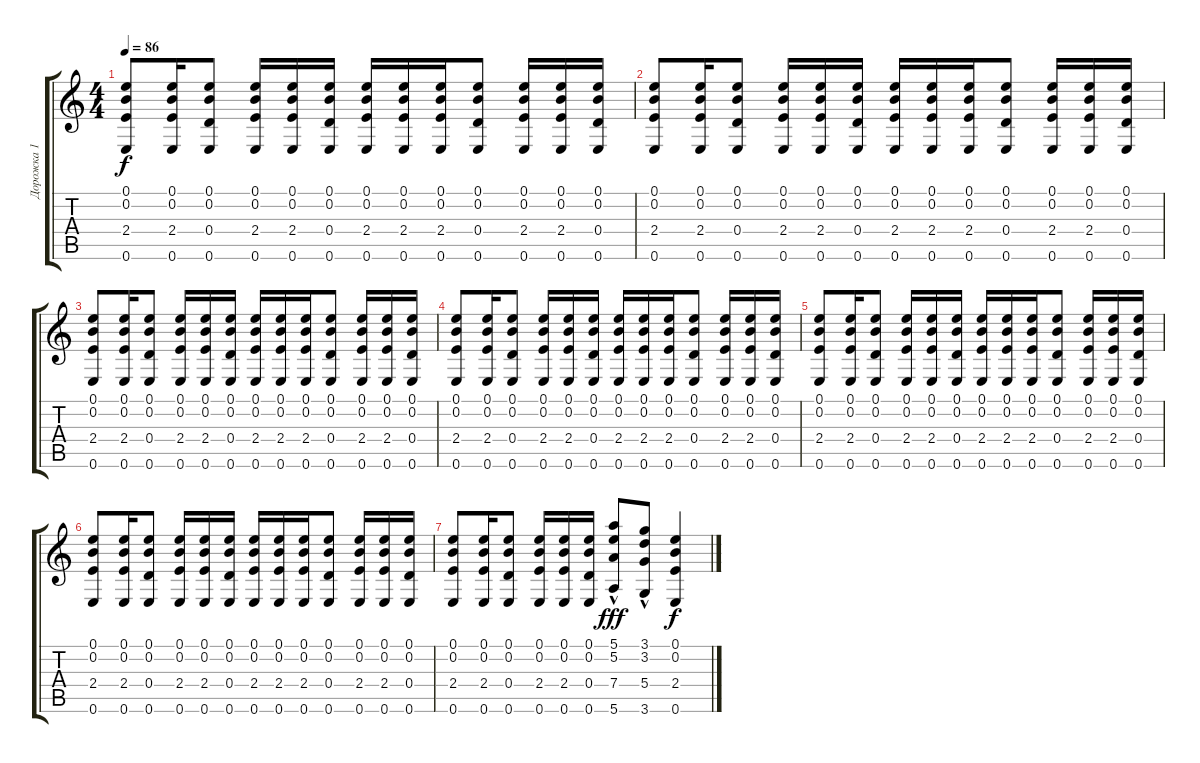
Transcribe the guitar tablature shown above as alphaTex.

\track ("Дорожка 1" "Дорожка 1") {instrument acousticguitarsteel}
\staff {score tabs}
\tuning (E4 B3 G3 D3 A2 E2) {hide}
\ts (4 4)
\tempo 86
\clef g2
\ks c
(0.1 0.2 2.4 0.6).8{dy f} (0.1 0.2 2.4 0.6).16 (0.1 0.2 0.4 0.6).8 (0.1 0.2 2.4 0.6).16 (0.1 0.2 2.4 0.6).16 (0.1 0.2 0.4 0.6).16 (0.1 0.2 2.4 0.6).16 (0.1 0.2 2.4 0.6).16 (0.1 0.2 2.4 0.6).16 (0.1 0.2 0.4 0.6).8 (0.1 0.2 2.4 0.6).16 (0.1 0.2 2.4 0.6).16 (0.1 0.2 0.4 0.6).16 |
(0.1 0.2 2.4 0.6).8 (0.1 0.2 2.4 0.6).16 (0.1 0.2 0.4 0.6).8 (0.1 0.2 2.4 0.6).16 (0.1 0.2 2.4 0.6).16 (0.1 0.2 0.4 0.6).16 (0.1 0.2 2.4 0.6).16 (0.1 0.2 2.4 0.6).16 (0.1 0.2 2.4 0.6).16 (0.1 0.2 0.4 0.6).8 (0.1 0.2 2.4 0.6).16 (0.1 0.2 2.4 0.6).16 (0.1 0.2 0.4 0.6).16 |
(0.1 0.2 2.4 0.6).8 (0.1 0.2 2.4 0.6).16 (0.1 0.2 0.4 0.6).8 (0.1 0.2 2.4 0.6).16 (0.1 0.2 2.4 0.6).16 (0.1 0.2 0.4 0.6).16 (0.1 0.2 2.4 0.6).16 (0.1 0.2 2.4 0.6).16 (0.1 0.2 2.4 0.6).16 (0.1 0.2 0.4 0.6).8 (0.1 0.2 2.4 0.6).16 (0.1 0.2 2.4 0.6).16 (0.1 0.2 0.4 0.6).16 |
(0.1 0.2 2.4 0.6).8 (0.1 0.2 2.4 0.6).16 (0.1 0.2 0.4 0.6).8 (0.1 0.2 2.4 0.6).16 (0.1 0.2 2.4 0.6).16 (0.1 0.2 0.4 0.6).16 (0.1 0.2 2.4 0.6).16 (0.1 0.2 2.4 0.6).16 (0.1 0.2 2.4 0.6).16 (0.1 0.2 0.4 0.6).8 (0.1 0.2 2.4 0.6).16 (0.1 0.2 2.4 0.6).16 (0.1 0.2 0.4 0.6).16 |
(0.1 0.2 2.4 0.6).8 (0.1 0.2 2.4 0.6).16 (0.1 0.2 0.4 0.6).8 (0.1 0.2 2.4 0.6).16 (0.1 0.2 2.4 0.6).16 (0.1 0.2 0.4 0.6).16 (0.1 0.2 2.4 0.6).16 (0.1 0.2 2.4 0.6).16 (0.1 0.2 2.4 0.6).16 (0.1 0.2 0.4 0.6).8 (0.1 0.2 2.4 0.6).16 (0.1 0.2 2.4 0.6).16 (0.1 0.2 0.4 0.6).16 |
(0.1 0.2 2.4 0.6).8 (0.1 0.2 2.4 0.6).16 (0.1 0.2 0.4 0.6).8 (0.1 0.2 2.4 0.6).16 (0.1 0.2 2.4 0.6).16 (0.1 0.2 0.4 0.6).16 (0.1 0.2 2.4 0.6).16 (0.1 0.2 2.4 0.6).16 (0.1 0.2 2.4 0.6).16 (0.1 0.2 0.4 0.6).8 (0.1 0.2 2.4 0.6).16 (0.1 0.2 2.4 0.6).16 (0.1 0.2 0.4 0.6).16 |
(0.1 0.2 2.4 0.6).8 (0.1 0.2 2.4 0.6).16 (0.1 0.2 0.4 0.6).8 (0.1 0.2 2.4 0.6).16 (0.1 0.2 2.4 0.6).16 (0.1 0.2 0.4 0.6).16 (5.1{hac} 5.2{hac} 7.4{hac} 5.6{hac}).8{dy fff} (3.1{hac} 3.2{hac} 5.4{hac} 3.6{hac}).8 (0.1 0.2 2.4 0.6).4{dy f}
